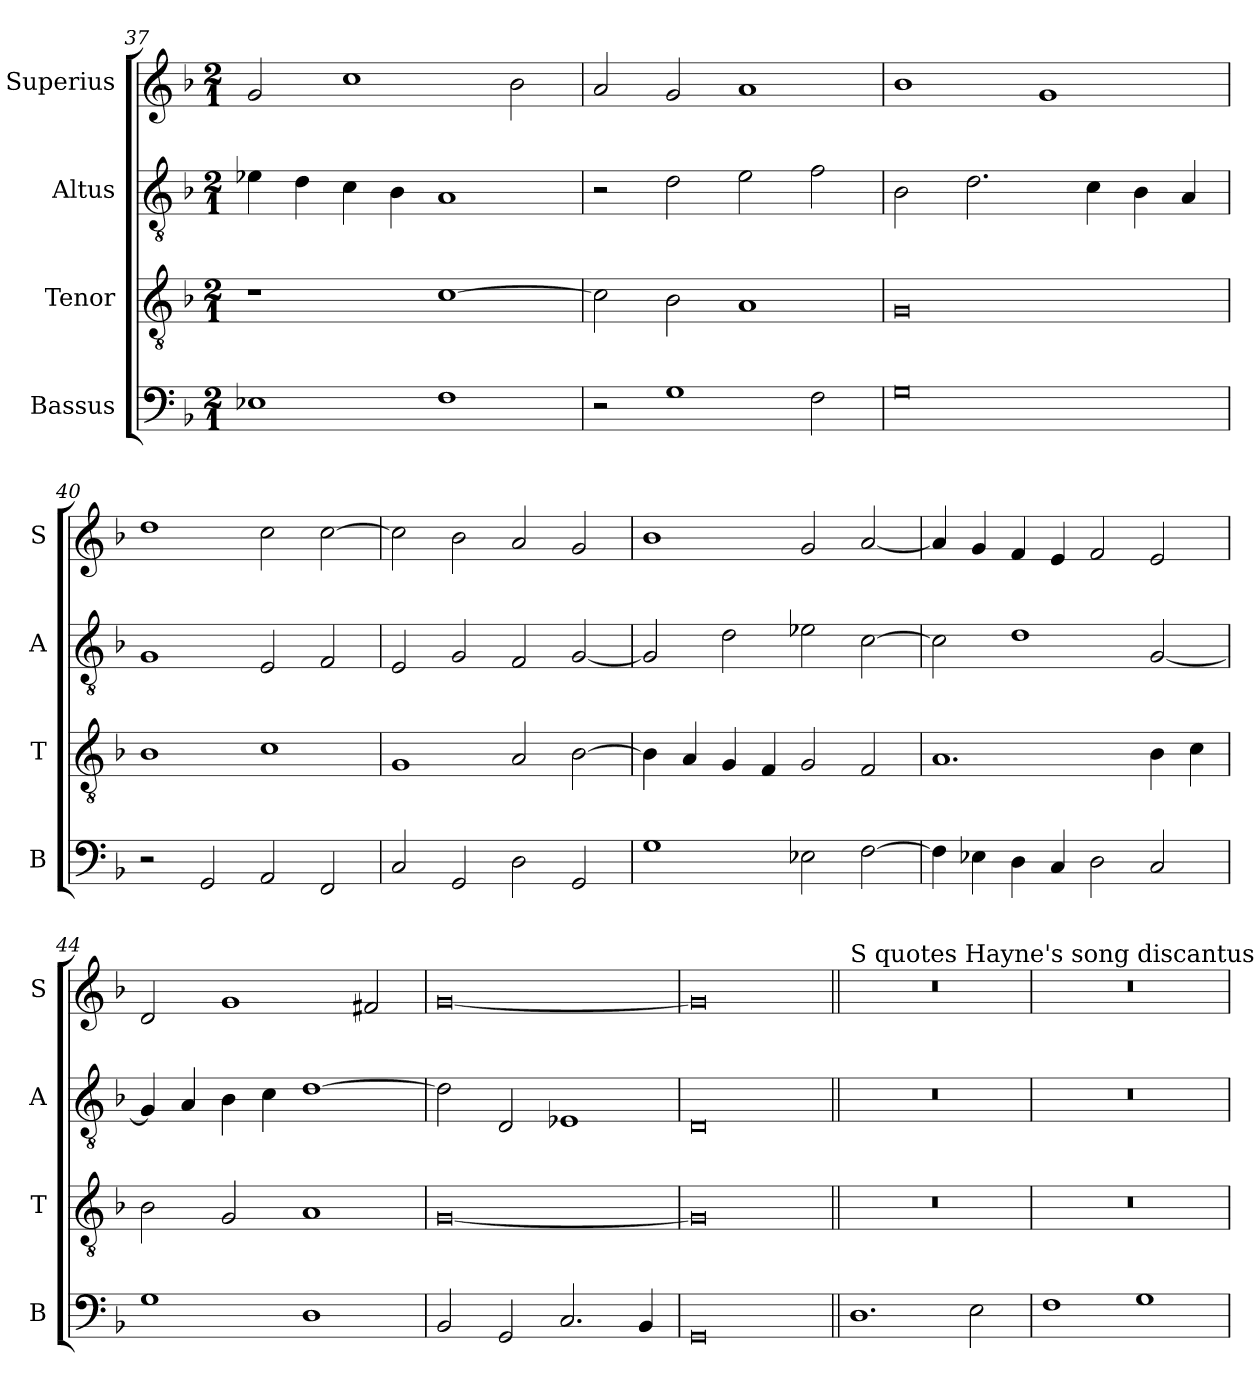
**kern	**kern	**kern	**kern
*part4	*part3	*part2	*part1
*staff4	*staff3	*staff2	*staff1
*I"Bassus	*I"Tenor	*I"Altus	*I"Superius
*I'B	*I'T	*I'A	*I'S
*clefF4	*clefGv2	*clefGv2	*clefG2
*k[b-]	*k[b-]	*k[b-]	*k[b-]
*M2/1	*M2/1	*M2/1	*M2/1
=37	=37	=37	=37
1E-X	1r	4e-X\	2g/
.	.	4d\	.
.	.	4c\	1cc
.	.	4B-\	.
1F	[1c	1A	.
.	.	.	2b-\
=38	=38	=38	=38
2r	2c\]	2r	2a/
1G	2B-\	2d\	2g/
.	1A	2e\	1a
2F\	.	2f\	.
=39	=39	=39	=39
0G	0G	2B-\	1b-
.	.	2.d\	.
.	.	.	1g
.	.	4c\	.
.	.	4B-\	.
.	.	4A/	.
=40	=40	=40	=40
2r	1B-	1G	1dd
2GG/	.	.	.
2AA/	1c	2E/	2cc\
2FF/	.	2F/	[2cc\
=41	=41	=41	=41
2C/	1G	2E/	2cc\]
2GG/	.	2G/	2b-\
2D\	2A/	2F/	2a/
2GG/	[2B-\	[2G/	2g/
=42	=42	=42	=42
1G	4B-\]	2G/]	1b-
.	4A/	.	.
.	4G/	2d\	.
.	4F/	.	.
2E-X\	2G/	2e-X\	2g/
[2F\	2F/	[2c\	[2a/
=43	=43	=43	=43
4F\]	1.A	2c\]	4a/]
4E-X\	.	.	4g/
4D\	.	1d	4f/
4C/	.	.	4e/
2D\	.	.	2f/
2C/	4B-\	[2G/	2e/
.	4c\	.	.
=44	=44	=44	=44
1G	2B-\	4G/]	2d/
.	.	4A/	.
.	2G/	4B-\	1g
.	.	4c\	.
1D	1A	[1d	.
.	.	.	2f#X/
=45	=45	=45	=45
2BB-/	[0G	2d\]	[0g
2GG/	.	2D/	.
2.C/	.	1E-X	.
4BB-/	.	.	.
=46	=46	=46	=46
0GG	0G]	0D	0g]
!!LO:LB:g=z
=47||	=47||	=47||	=47||
!	!	!	!LO:TX:a:t=S quotes Hayne's song discantus
1.D	0r	0r	0r
2E\	.	.	.
=48	=48	=48	=48
1F	0r	0r	0r
1G	.	.	.
=	=	=	=
*-	*-	*-	*-
